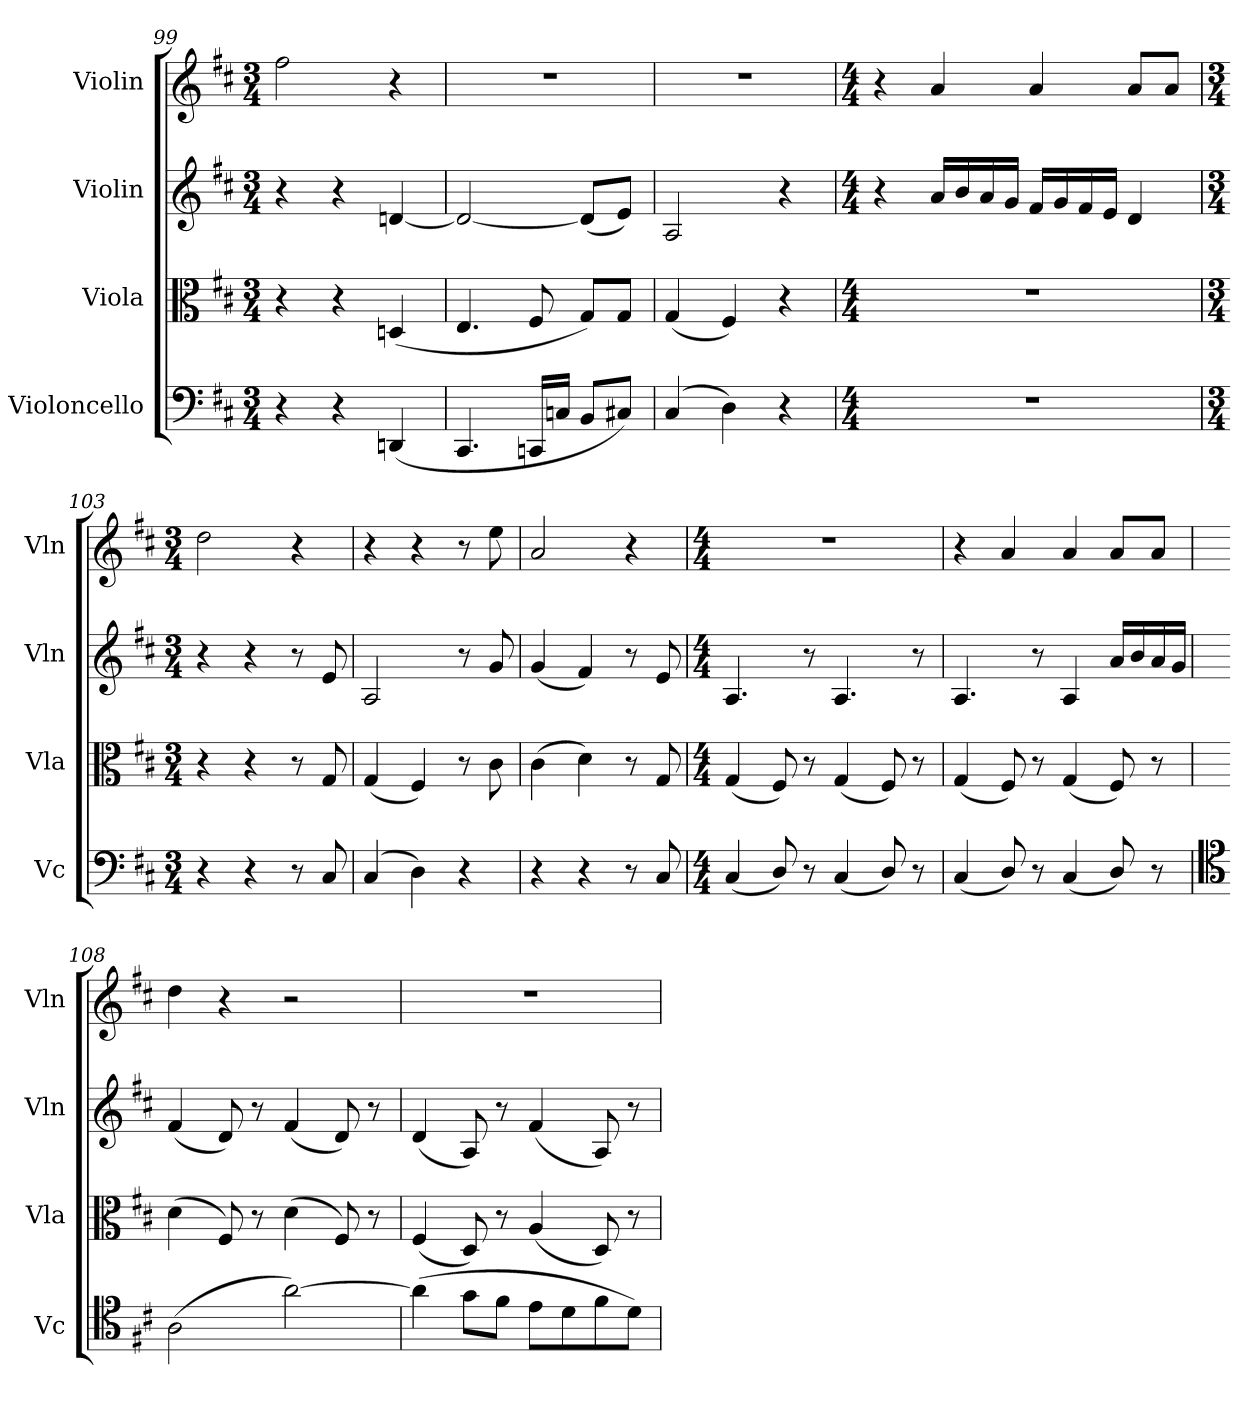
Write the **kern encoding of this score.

**kern	**kern	**kern	**kern
*part4	*part3	*part2	*part1
*staff4	*staff3	*staff2	*staff1
*I"Violoncello	*I"Viola	*I"Violin	*I"Violin
*I'Vc	*I'Vla	*I'Vln	*I'Vln
*clefF4	*clefC3	*clefG2	*clefG2
*k[f#c#]	*k[f#c#]	*k[f#c#]	*k[f#c#]
*M3/4	*M3/4	*M3/4	*M3/4
*MM54	*MM54	*MM54	*MM54
=99	=99	=99	=99
4r	4r	4r	2ff#\
4r	4r	4r	.
(4DDn/	(4Dn/	[4dn/	4r
=100	=100	=100	=100
4.CC#/	4.E/	2d/_	2.r
16CCn/LL	8F#/	.	.
16Cn/JJ	.	.	.
8BB/L	8G/L)	(8d/L]	.
8C#X/J)	8G/J	8e/J)	.
=101	=101	=101	=101
(4C#/	(4G/	2A/	2.r
4D\)	4F#/)	.	.
4r	4r	4r	.
=102	=102	=102	=102
*M4/4	*M4/4	*M4/4	*M4/4
*	*	*	*MM120
1r	1r	4r	4r
.	.	16a/LL	4a/
.	.	16b/	.
.	.	16a/	.
.	.	16g/JJ	.
.	.	16f#/LL	4a/
.	.	16g/	.
.	.	16f#/	.
.	.	16e/JJ	.
.	.	4d/	8a/L
.	.	.	8a/J
=103	=103	=103	=103
*M3/4	*M3/4	*M3/4	*M3/4
*	*	*	*MM54
4r	4r	4r	2dd\
4r	4r	4r	.
8r	8r	8r	4r
8C#/	8G/	8e/	.
=104	=104	=104	=104
(4C#/	(4G/	2A/	4r
4D\)	4F#/)	.	4r
4r	8r	8r	8r
.	8c#\	8g/	8ee\
=105	=105	=105	=105
4r	(4c#\	(4g/	2a/
4r	4d\)	4f#/)	.
8r	8r	8r	4r
8C#/	8G/	8e/	.
=106	=106	=106	=106
*M4/4	*M4/4	*M4/4	*M4/4
*	*	*	*MM120
(4C#/	(4G/	4.A/	1r
8D/)	8F#/)	.	.
8r	8r	8r	.
(4C#/	(4G/	4.A/	.
8D/)	8F#/)	.	.
8r	8r	8r	.
=107	=107	=107	=107
(4C#/	(4G/	4.A/	4r
8D/)	8F#/)	.	4a/
8r	8r	8r	.
(4C#/	(4G/	4A/	4a/
8D/)	8F#/)	16a/LL	8a/L
.	.	16b/	.
8r	8r	16a/	8a/J
.	.	16g/JJ	.
=108	=108	=108	=108
*clefC4	*	*	*
(2A\	(4d\	(4f#/	4dd\
.	8F#/)	8d/)	4r
.	8r	8r	.
[2a\)	(4d\	(4f#/	2r
.	8F#/)	8d/)	.
.	8r	8r	.
=109	=109	=109	=109
(4a\]	(4F#/	(4d/	1r
8g\L	8D/)	8A/)	.
8f#\J	8r	8r	.
8e\L	(4A/	(4f#/	.
8d\	.	.	.
8f#\	8D/)	8A/)	.
8d\J)	8r	8r	.
=	=	=	=
*-	*-	*-	*-
